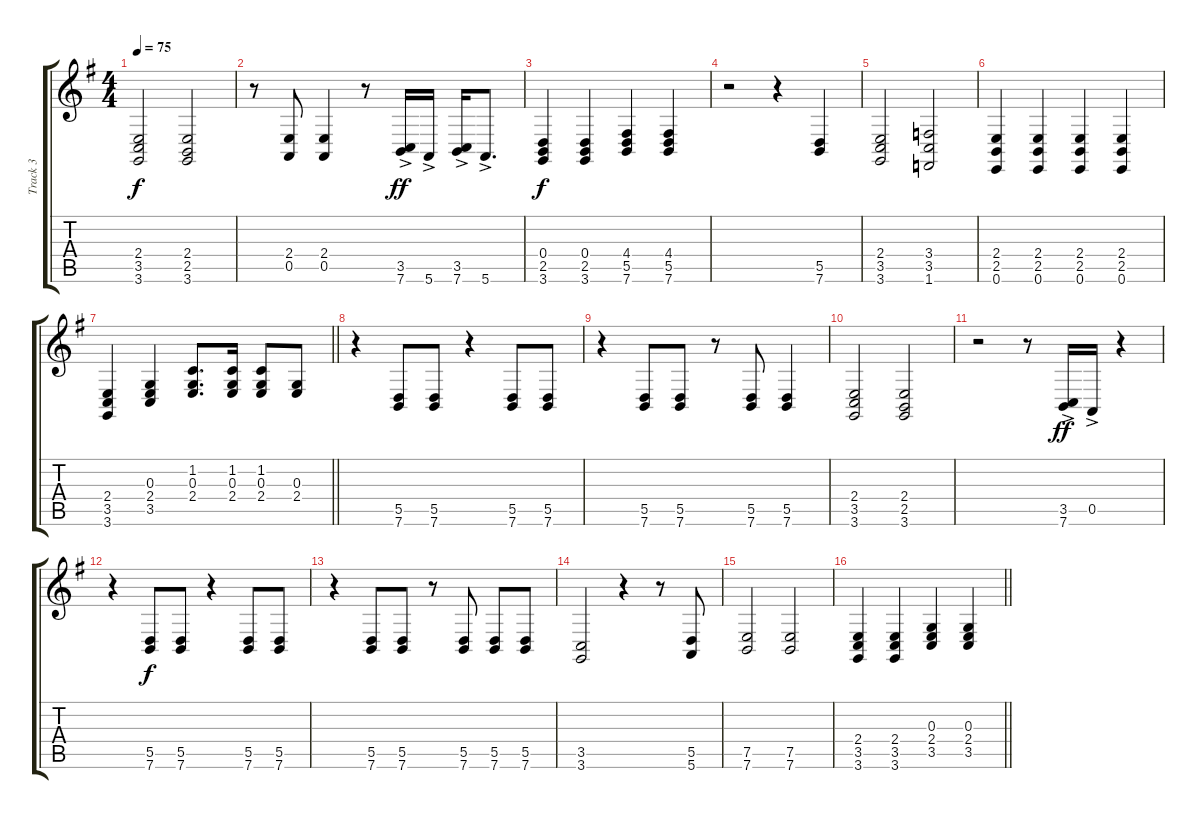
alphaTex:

\track ("Track 3" "Track 3") {instrument acousticgrandpiano}
\staff {score tabs}
\tuning (E4 B3 G3 D3 A2 E2) {hide}
\ts (4 4)
\tempo 75
\clef g2
\ks g
(2.4 3.5 3.6).2{dy f} (2.4 2.5 3.6).2 |
r.8 (2.4 0.5).8 (2.4 0.5).4 r.8 (3.5{ac} 7.6{ac}).16{dy ff} 5.6{ac}.16 (3.5{ac} 7.6{ac}).16 5.6{ac}.8{d} |
(0.4 2.5 3.6).4{dy f} (0.4 2.5 3.6).4 (4.4 5.5 7.6).4 (4.4 5.5 7.6).4 |
r.2 r.4 (5.5 7.6).4 |
(2.4 3.5 3.6).2 (3.4 3.5 1.6).2 |
(2.4 2.5 0.6).4 (2.4 2.5 0.6).4 (2.4 2.5 0.6).4 (2.4 2.5 0.6).4 |
\barLineRight lightlight
(2.4 3.5 3.6).4 (0.3 2.4 3.5).4 (1.2 0.3 2.4).8{d} (1.2 0.3 2.4).16 (1.2 0.3 2.4).8 (0.3 2.4).8 |
r.4 (5.5 7.6).8 (5.5 7.6).8 r.4 (5.5 7.6).8 (5.5 7.6).8 |
r.4 (5.5 7.6).8 (5.5 7.6).8 r.8 (5.5 7.6).8 (5.5 7.6).4 |
(2.4 3.5 3.6).2 (2.4 2.5 3.6).2 |
r.2 r.8 (3.5{ac} 7.6{ac}).16{dy ff} 0.5{ac}.16 r.4 |
r.4 (5.5 7.6).8{dy f} (5.5 7.6).8 r.4 (5.5 7.6).8 (5.5 7.6).8 |
r.4 (5.5 7.6).8 (5.5 7.6).8 r.8 (5.5 7.6).8 (5.5 7.6).8 (5.5 7.6).8 |
(3.5 3.6).2 r.4 r.8 (5.5 5.6).8 |
(7.5 7.6).2 (7.5 7.6).2 |
\barLineRight lightlight
(2.4 3.5 3.6).4 (2.4 3.5 3.6).4 (0.3 2.4 3.5).4 (0.3 2.4 3.5).4
